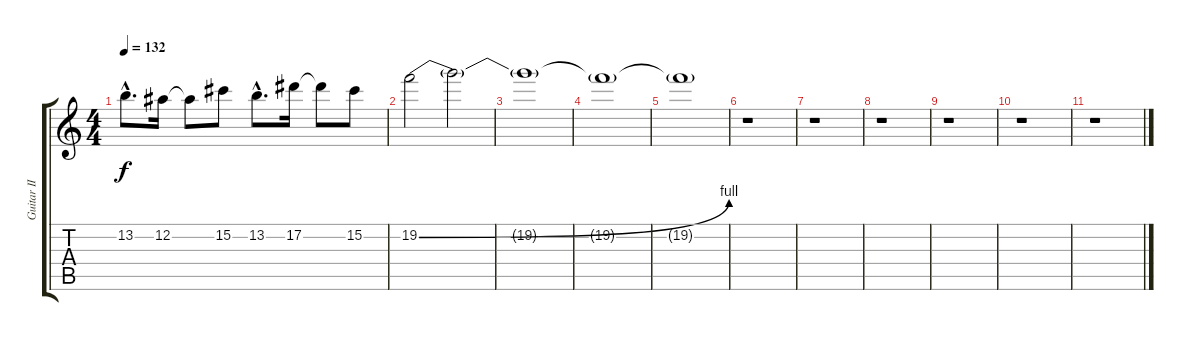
\track ("Guitar II" "Guitar II") {instrument distortionguitar}
\staff {score tabs}
\tuning (Eb4 Bb3 Gb3 Db3 Ab2 Eb2) {hide}
\ts (4 4)
\tempo 132
\clef g2
\ks c
13.2{hac}.8{d dy f} 12.2.16 12.2{t}.8 15.2.8 13.2{hac}.8{d} 17.2.16 17.2{t}.8 15.2.8 |
19.2{be (bend 0 0 60 4)}.2 19.2{t}.2 |
19.2{t}.1 |
19.2{t}.1 |
19.2{t}.1 |
r.1 |
r.1 |
r.1 |
r.1 |
r.1 |
r.1
